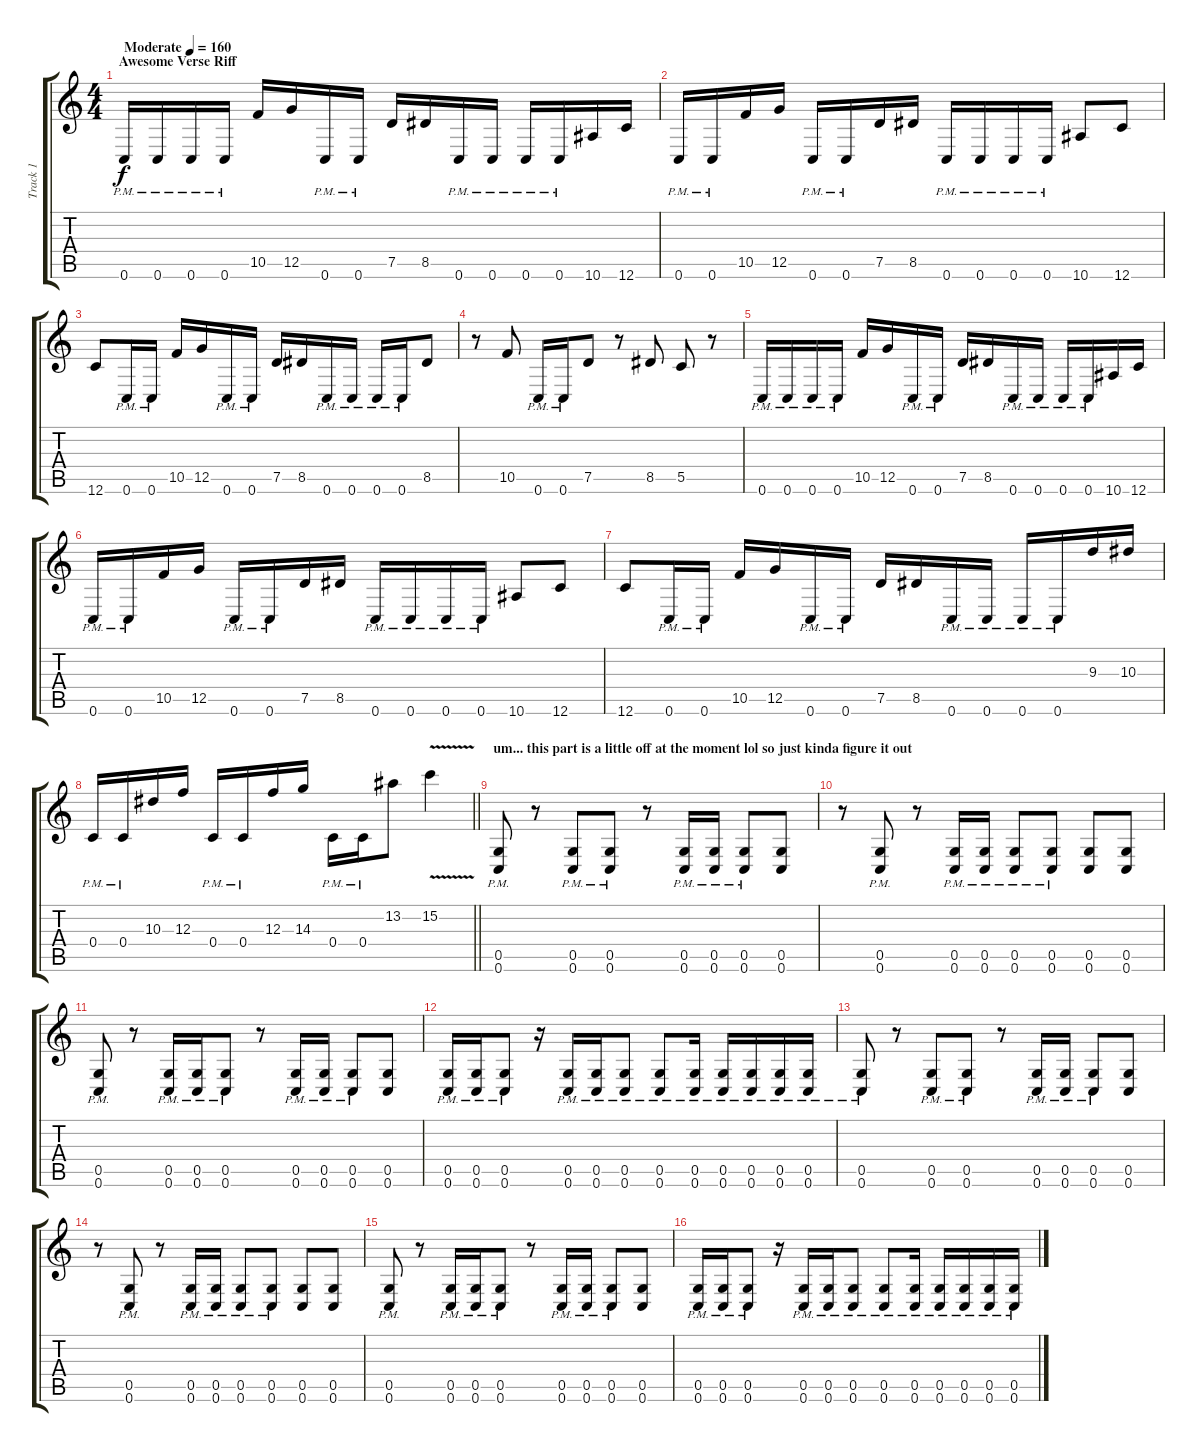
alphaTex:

\track ("Track 1" "Track 1") {instrument distortionguitar}
\staff {score tabs}
\tuning (D4 A3 F3 C3 G2 C2) {hide}
\ts (4 4)
\section ("" "Awesome Verse Riff")
\tempo (160 "Moderate")
\clef g2
\ks c
0.6{pm}.16{dy f instrument distortionguitar} 0.6{pm}.16 0.6{pm}.16 0.6{pm}.16 10.5.16 12.5.16 0.6{pm}.16 0.6{pm}.16 7.5.16 8.5.16 0.6{pm}.16 0.6{pm}.16 0.6{pm}.16 0.6{pm}.16 10.6.16 12.6.16 |
0.6{pm}.16 0.6{pm}.16 10.5.16 12.5.16 0.6{pm}.16 0.6{pm}.16 7.5.16 8.5.16 0.6{pm}.16 0.6{pm}.16 0.6{pm}.16 0.6{pm}.16 10.6.8 12.6.8 |
12.6.8 0.6{pm}.16 0.6{pm}.16 10.5.16 12.5.16 0.6{pm}.16 0.6{pm}.16 7.5.16 8.5.16 0.6{pm}.16 0.6{pm}.16 0.6{pm}.16 0.6{pm}.16 8.5.8 |
r.8 10.5.8 0.6{pm}.16 0.6{pm}.16 7.5.8 r.8 8.5.8 5.5.8 r.8 |
0.6{pm}.16 0.6{pm}.16 0.6{pm}.16 0.6{pm}.16 10.5.16 12.5.16 0.6{pm}.16 0.6{pm}.16 7.5.16 8.5.16 0.6{pm}.16 0.6{pm}.16 0.6{pm}.16 0.6{pm}.16 10.6.16 12.6.16 |
0.6{pm}.16 0.6{pm}.16 10.5.16 12.5.16 0.6{pm}.16 0.6{pm}.16 7.5.16 8.5.16 0.6{pm}.16 0.6{pm}.16 0.6{pm}.16 0.6{pm}.16 10.6.8 12.6.8 |
12.6.8 0.6{pm}.16 0.6{pm}.16 10.5.16 12.5.16 0.6{pm}.16 0.6{pm}.16 7.5.16 8.5.16 0.6{pm}.16 0.6{pm}.16 0.6{pm}.16 0.6{pm}.16 9.3.16 10.3.16 |
\barLineRight lightlight
0.4{pm}.16 0.4{pm}.16 10.3.16 12.3.16 0.4{pm}.16 0.4{pm}.16 12.3.16 14.3.16 0.4{pm}.16 0.4{pm}.16 13.2.8 15.2{v}.4 |
\section ("" "um... this part is a little off at the moment lol so just kinda figure it out")
(0.5 0.6{pm}).8 r.8 (0.5 0.6{pm}).8 (0.5 0.6{pm}).8 r.8 (0.5 0.6{pm}).16 (0.5 0.6{pm}).16 (0.5 0.6{pm}).8 (0.5 0.6).8 |
r.8 (0.5 0.6{pm}).8 r.8 (0.5 0.6{pm}).16 (0.5 0.6{pm}).16 (0.5 0.6{pm}).8 (0.5 0.6{pm}).8 (0.5 0.6).8 (0.5 0.6).8 |
(0.5{pm} 0.6{pm}).8 r.8 (0.5 0.6{pm}).16 (0.5 0.6{pm}).16 (0.5 0.6{pm}).8 r.8 (0.5{pm} 0.6{pm}).16 (0.5{pm} 0.6{pm}).16 (0.5{pm} 0.6{pm}).8 (0.5 0.6).8 |
(0.5{pm} 0.6{pm}).16 (0.5{pm} 0.6{pm}).16 (0.5{pm} 0.6{pm}).8 r.16 (0.5{pm} 0.6{pm}).16 (0.5{pm} 0.6{pm}).16 (0.5{pm} 0.6{pm}).8 (0.5{pm} 0.6{pm}).8 (0.5{pm} 0.6{pm}).16 (0.5{pm} 0.6{pm}).16 (0.5{pm} 0.6{pm}).16 (0.5{pm} 0.6{pm}).16 (0.5{pm} 0.6{pm}).16 |
(0.5 0.6{pm}).8 r.8 (0.5 0.6{pm}).8 (0.5 0.6{pm}).8 r.8 (0.5 0.6{pm}).16 (0.5 0.6{pm}).16 (0.5 0.6{pm}).8 (0.5 0.6).8 |
r.8 (0.5 0.6{pm}).8 r.8 (0.5 0.6{pm}).16 (0.5 0.6{pm}).16 (0.5 0.6{pm}).8 (0.5 0.6{pm}).8 (0.5 0.6).8 (0.5 0.6).8 |
(0.5{pm} 0.6{pm}).8 r.8 (0.5 0.6{pm}).16 (0.5 0.6{pm}).16 (0.5 0.6{pm}).8 r.8 (0.5{pm} 0.6{pm}).16 (0.5{pm} 0.6{pm}).16 (0.5{pm} 0.6{pm}).8 (0.5 0.6).8 |
(0.5{pm} 0.6{pm}).16 (0.5{pm} 0.6{pm}).16 (0.5{pm} 0.6{pm}).8 r.16 (0.5{pm} 0.6{pm}).16 (0.5{pm} 0.6{pm}).16 (0.5{pm} 0.6{pm}).8 (0.5{pm} 0.6{pm}).8 (0.5{pm} 0.6{pm}).16 (0.5{pm} 0.6{pm}).16 (0.5{pm} 0.6{pm}).16 (0.5{pm} 0.6{pm}).16 (0.5{pm} 0.6{pm}).16
